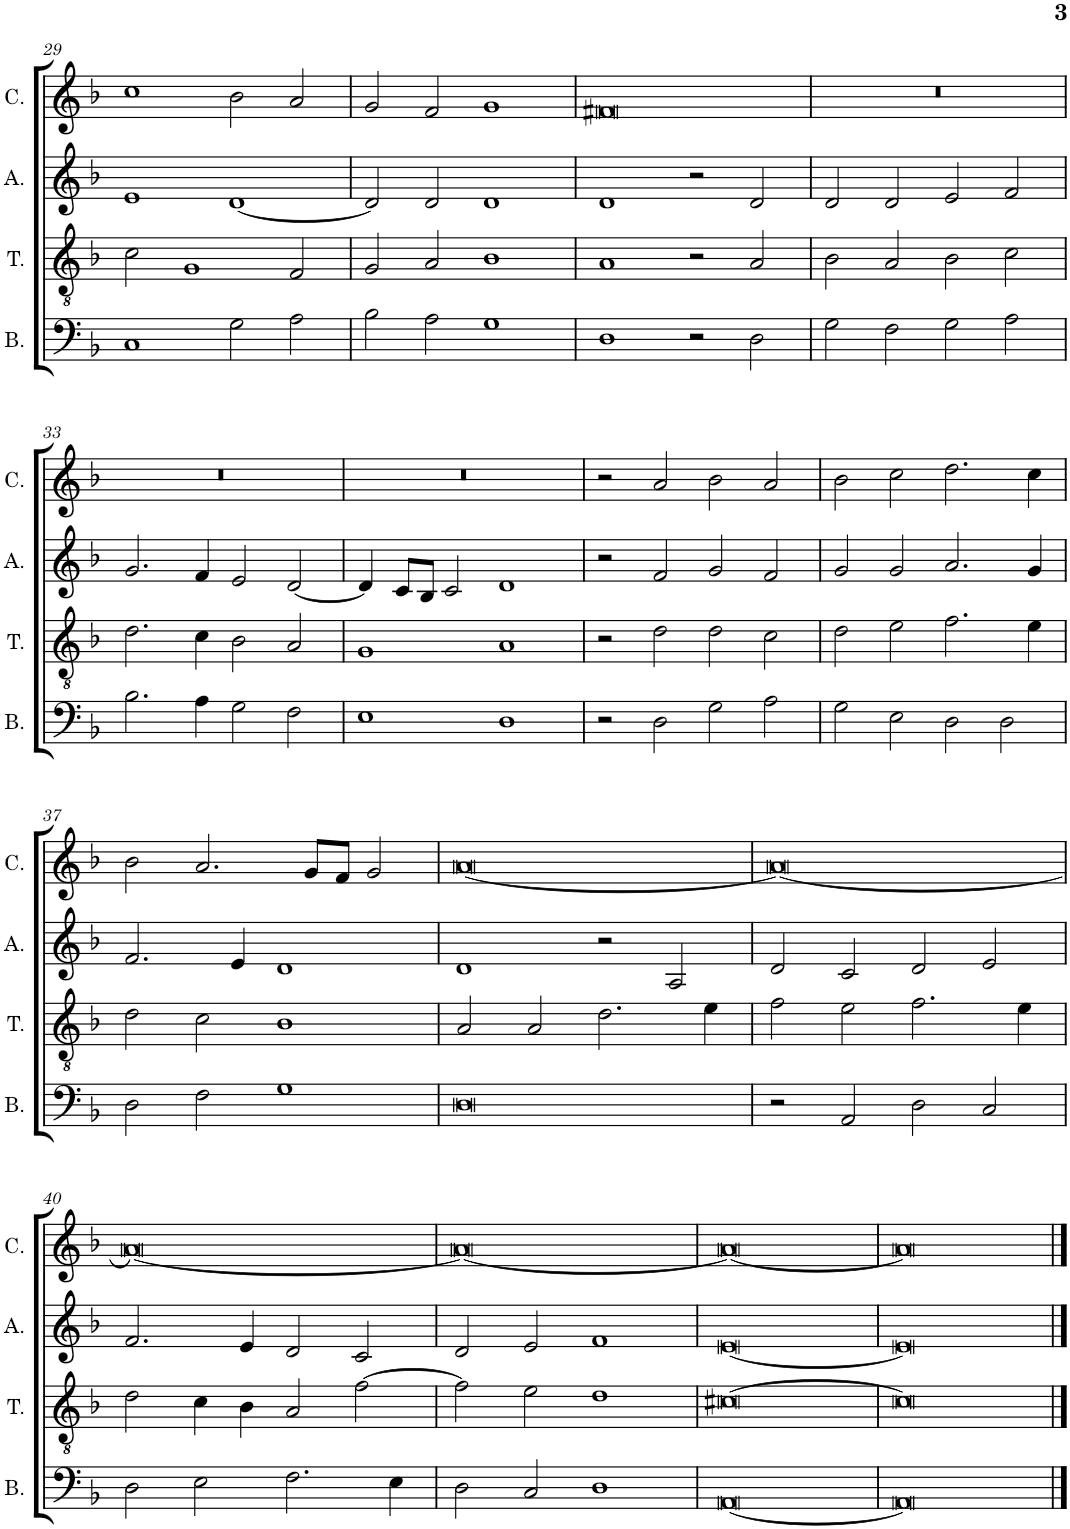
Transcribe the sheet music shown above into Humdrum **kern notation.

**kern	**kern	**kern	**kern
*part4	*part3	*part2	*part1
*staff4	*staff3	*staff2	*staff1
*I"Bassus	*I"Tenor	*I"Altus	*I"Cantus
*I'B.	*I'T.	*I'A.	*I'C.
!!LO:PB:g=z
*clefF4	*clefGv2	*clefG2	*clefG2
*k[b-]	*k[b-]	*k[b-]	*k[b-]
*M2/1	*M2/1	*M2/1	*M2/1
=29	=29	=29	=29
1C	2c\	1e	1cc
.	1G	.	.
2G\	.	[1d	2b-\
2A\	2F/	.	2a/
=30	=30	=30	=30
2B-\	2G/	2d/]	2g/
2A\	2A/	2d/	2f/
1G	1B-	1d	1g
=31	=31	=31	=31
1D	1A	1d	0f#X
2r	2r	2r	.
2D\	2A/	2d/	.
=32	=32	=32	=32
2G\	2B-\	2d/	0r
2F\	2A/	2d/	.
2G\	2B-\	2e/	.
2A\	2c\	2f/	.
!!LO:LB:g=z
=33	=33	=33	=33
2.B-\	2.d\	2.g/	0r
4A\	4c\	4f/	.
2G\	2B-\	2e/	.
2F\	2A/	[2d/	.
=34	=34	=34	=34
1E	1G	4d/]	0r
.	.	8c/L	.
.	.	8B-/J	.
.	.	2c/	.
1D	1A	1d	.
=35	=35	=35	=35
2r	2r	2r	2r
2D\	2d\	2f/	2a/
2G\	2d\	2g/	2b-\
2A\	2c\	2f/	2a/
=36	=36	=36	=36
2G\	2d\	2g/	2b-\
2E\	2e\	2g/	2cc\
2D\	2.f\	2.a/	2.dd\
2D\	.	.	.
.	4e\	4g/	4cc\
!!LO:LB:g=z
=37	=37	=37	=37
2D\	2d\	2.f/	2b-\
2F\	2c\	.	2.a/
.	.	4e/	.
1G	1B-	1d	.
.	.	.	8g/L
.	.	.	8f/J
.	.	.	2g/
=38	=38	=38	=38
0D	2A/	1d	[0a
.	2A/	.	.
.	2.d\	2r	.
.	.	2A/	.
.	4e\	.	.
=39	=39	=39	=39
2r	2f\	2d/	0a_
2AA/	2e\	2c/	.
2D\	2.f\	2d/	.
2C/	.	2e/	.
.	4e\	.	.
!!LO:LB:g=z
=40	=40	=40	=40
2D\	2d\	2.f/	0a_
2E\	4c\	.	.
.	4B-\	4e/	.
2.F\	2A/	2d/	.
.	[2f\	2c/	.
4E\	.	.	.
=41	=41	=41	=41
2D\	2f\]	2d/	0a_
2C/	2e\	2e/	.
1D	1d	1f	.
=42	=42	=42	=42
[0AA	[0c#X	[0e	0a_
=43	=43	=43	=43
0AA]	0c#]	0e]	0a]
==	==	==	==
*-	*-	*-	*-
